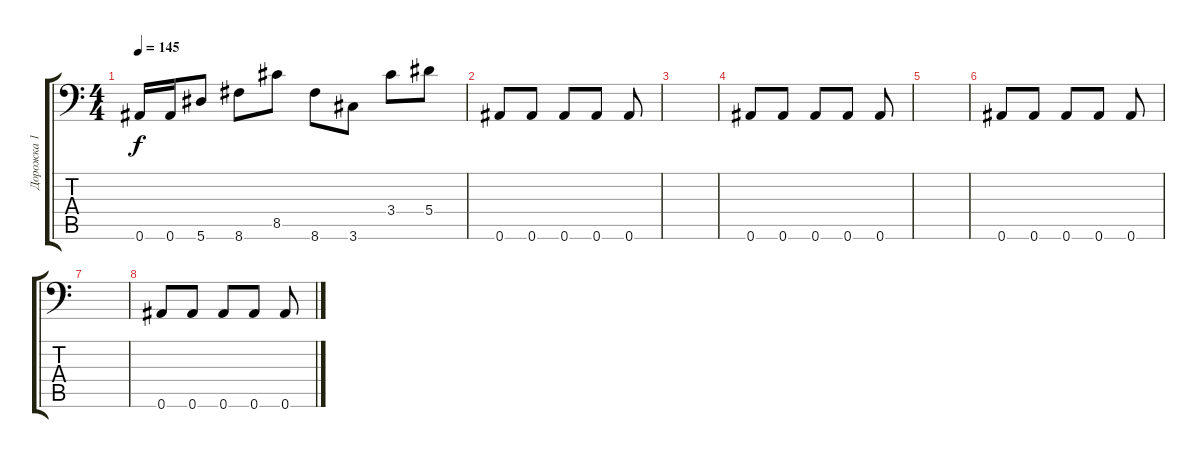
\track ("Дорожка 1" "Дорожка 1") {instrument distortionguitar}
\staff {score tabs}
\tuning (C4 G3 Eb3 Bb2 F2 Bb1) {hide}
\ts (4 4)
\tempo 145
\clef f4
\ks c
0.6.16{dy f} 0.6.16 5.6.8 8.6.8 8.5.8 8.6.8 3.6.8 3.4.8 5.4.8 |
0.6.8 0.6.8 0.6.8 0.6.8 0.6.8 |
|
0.6.8 0.6.8 0.6.8 0.6.8 0.6.8 |
|
0.6.8 0.6.8 0.6.8 0.6.8 0.6.8 |
|
0.6.8 0.6.8 0.6.8 0.6.8 0.6.8
